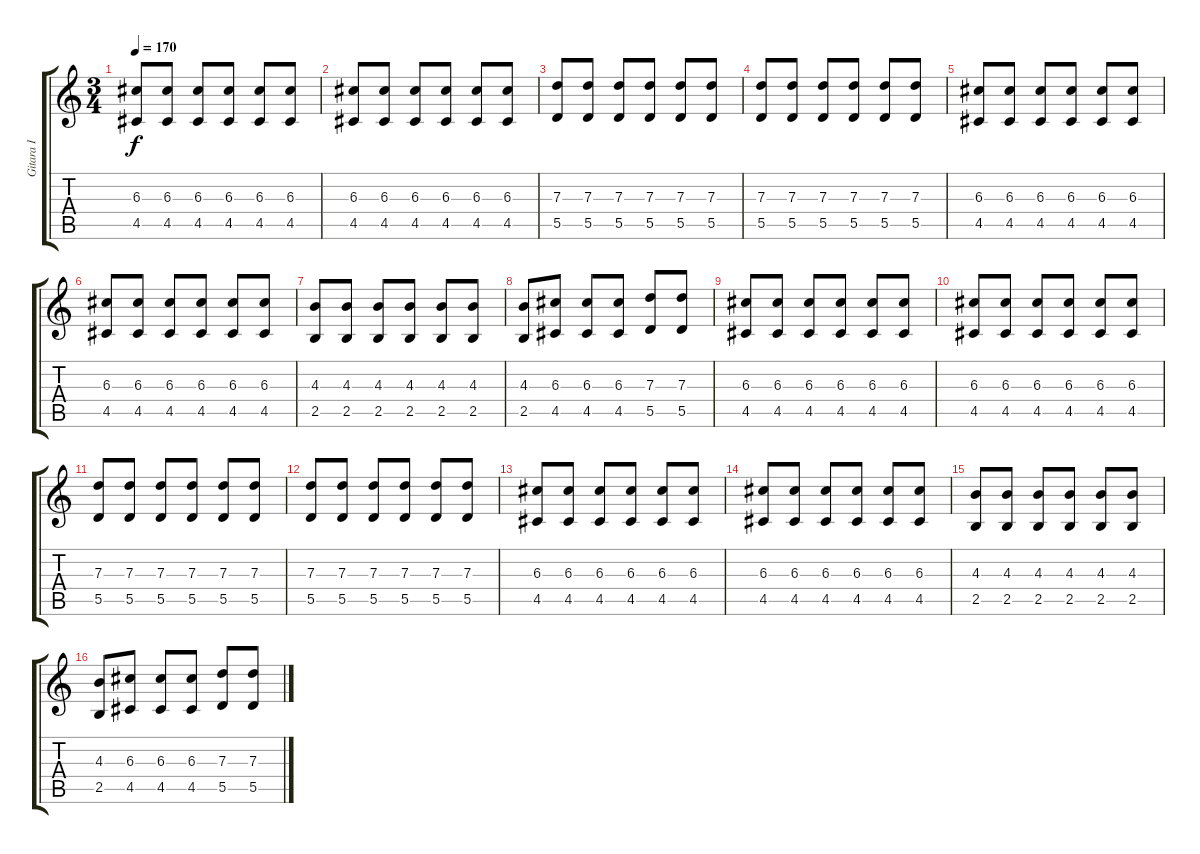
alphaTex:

\track ("Gitara I" "Gitara I") {instrument distortionguitar}
\staff {score tabs}
\tuning (E4 B3 G3 D3 A2 D2) {hide}
\ts (3 4)
\tempo 170
\clef g2
\ks c
(6.3 4.5).8{dy f volume 16 instrument distortionguitar} (6.3 4.5).8 (6.3 4.5).8 (6.3 4.5).8 (6.3 4.5).8 (6.3 4.5).8 |
(6.3 4.5).8 (6.3 4.5).8 (6.3 4.5).8 (6.3 4.5).8 (6.3 4.5).8 (6.3 4.5).8 |
(7.3 5.5).8 (7.3 5.5).8 (7.3 5.5).8 (7.3 5.5).8 (7.3 5.5).8 (7.3 5.5).8 |
(7.3 5.5).8 (7.3 5.5).8 (7.3 5.5).8 (7.3 5.5).8 (7.3 5.5).8 (7.3 5.5).8 |
(6.3 4.5).8 (6.3 4.5).8 (6.3 4.5).8 (6.3 4.5).8 (6.3 4.5).8 (6.3 4.5).8 |
(6.3 4.5).8 (6.3 4.5).8 (6.3 4.5).8 (6.3 4.5).8 (6.3 4.5).8 (6.3 4.5).8 |
(4.3 2.5).8 (4.3 2.5).8 (4.3 2.5).8 (4.3 2.5).8 (4.3 2.5).8 (4.3 2.5).8 |
(4.3 2.5).8 (6.3 4.5).8 (6.3 4.5).8 (6.3 4.5).8 (7.3 5.5).8 (7.3 5.5).8 |
(6.3 4.5).8 (6.3 4.5).8 (6.3 4.5).8 (6.3 4.5).8 (6.3 4.5).8 (6.3 4.5).8 |
(6.3 4.5).8 (6.3 4.5).8 (6.3 4.5).8 (6.3 4.5).8 (6.3 4.5).8 (6.3 4.5).8 |
(7.3 5.5).8 (7.3 5.5).8 (7.3 5.5).8 (7.3 5.5).8 (7.3 5.5).8 (7.3 5.5).8 |
(7.3 5.5).8 (7.3 5.5).8 (7.3 5.5).8 (7.3 5.5).8 (7.3 5.5).8 (7.3 5.5).8 |
(6.3 4.5).8 (6.3 4.5).8 (6.3 4.5).8 (6.3 4.5).8 (6.3 4.5).8 (6.3 4.5).8 |
(6.3 4.5).8 (6.3 4.5).8 (6.3 4.5).8 (6.3 4.5).8 (6.3 4.5).8 (6.3 4.5).8 |
(4.3 2.5).8 (4.3 2.5).8 (4.3 2.5).8 (4.3 2.5).8 (4.3 2.5).8 (4.3 2.5).8 |
(4.3 2.5).8 (6.3 4.5).8 (6.3 4.5).8 (6.3 4.5).8 (7.3 5.5).8 (7.3 5.5).8
